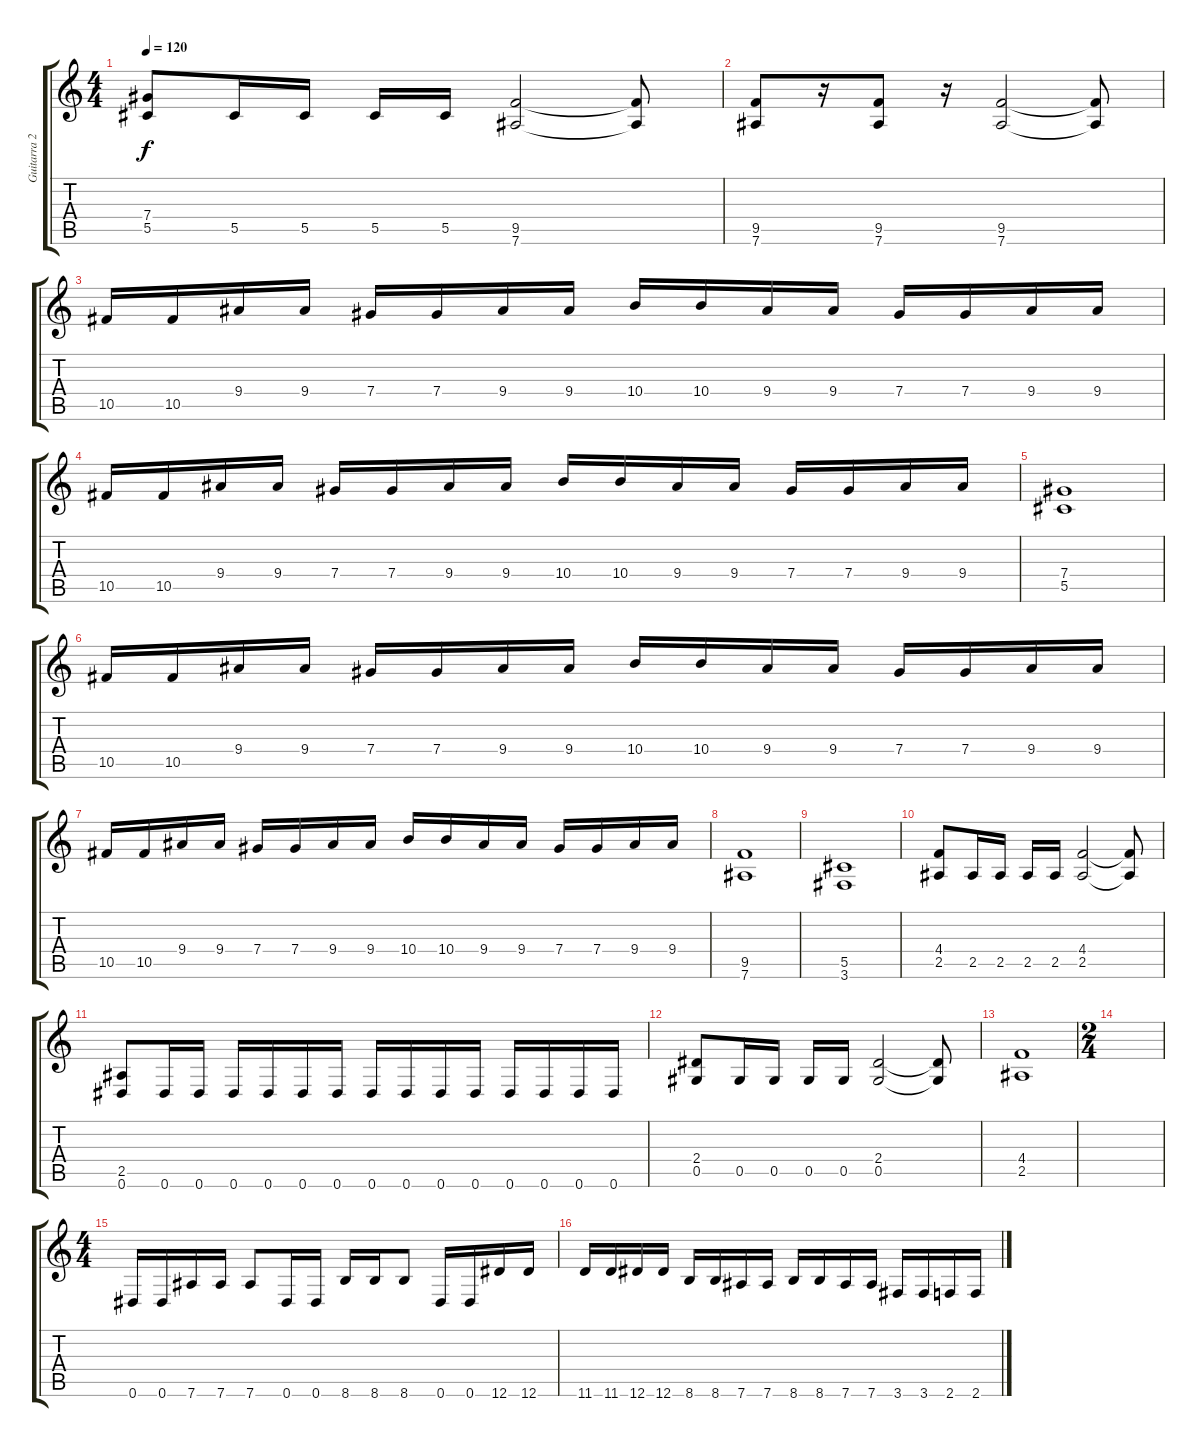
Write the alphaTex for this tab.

\track ("Guitarra 2" "Guitarra 2") {instrument distortionguitar}
\staff {score tabs}
\tuning (Eb4 Bb3 Gb3 Db3 Ab2 Eb2) {hide}
\ts (4 4)
\tempo 120
\clef g2
\ks c
(7.4 5.5).8{dy f} 5.5.16 5.5.16 5.5.16 5.5.16 (9.5 7.6).2 (9.5{t} 7.6{t}).8 |
(9.5 7.6).8 r.16 (9.5 7.6).8 r.16 (9.5 7.6).2 (9.5{t} 7.6{t}).8 |
10.5.16 10.5.16 9.4.16 9.4.16 7.4.16 7.4.16 9.4.16 9.4.16 10.4.16 10.4.16 9.4.16 9.4.16 7.4.16 7.4.16 9.4.16 9.4.16 |
10.5.16 10.5.16 9.4.16 9.4.16 7.4.16 7.4.16 9.4.16 9.4.16 10.4.16 10.4.16 9.4.16 9.4.16 7.4.16 7.4.16 9.4.16 9.4.16 |
(7.4 5.5).1 |
10.5.16 10.5.16 9.4.16 9.4.16 7.4.16 7.4.16 9.4.16 9.4.16 10.4.16 10.4.16 9.4.16 9.4.16 7.4.16 7.4.16 9.4.16 9.4.16 |
10.5.16 10.5.16 9.4.16 9.4.16 7.4.16 7.4.16 9.4.16 9.4.16 10.4.16 10.4.16 9.4.16 9.4.16 7.4.16 7.4.16 9.4.16 9.4.16 |
(9.5 7.6).1 |
(5.5 3.6).1 |
(4.4 2.5).8 2.5.16 2.5.16 2.5.16 2.5.16 (4.4 2.5).2 (4.4{t} 2.5{t}).8 |
(2.5 0.6).8 0.6.16 0.6.16 0.6.16 0.6.16 0.6.16 0.6.16 0.6.16 0.6.16 0.6.16 0.6.16 0.6.16 0.6.16 0.6.16 0.6.16 |
(2.4 0.5).8 0.5.16 0.5.16 0.5.16 0.5.16 (2.4 0.5).2 (2.4{t} 0.5{t}).8 |
(4.4 2.5).1 |
\ts (2 4)
|
\ts (4 4)
0.6.16 0.6.16 7.6.16 7.6.16 7.6.8 0.6.16 0.6.16 8.6.16 8.6.16 8.6.8 0.6.16 0.6.16 12.6.16 12.6.16 |
11.6.16 11.6.16 12.6.16 12.6.16 8.6.16 8.6.16 7.6.16 7.6.16 8.6.16 8.6.16 7.6.16 7.6.16 3.6.16 3.6.16 2.6.16 2.6.16
